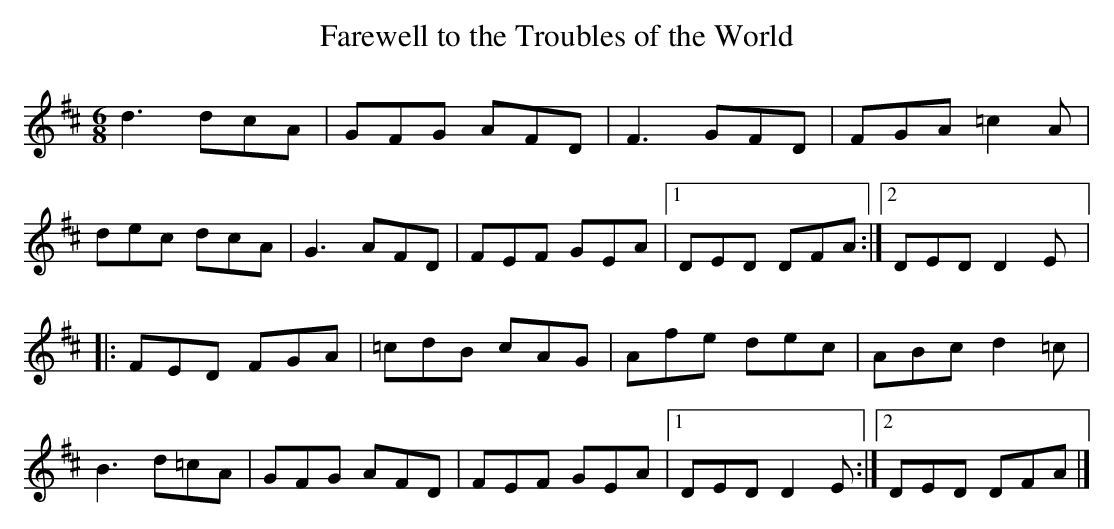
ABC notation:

X:1
T:Farewell to the Troubles of the World
M:6/8
L:1/8
K:D
d3 dcA | GFG AFD | F3 GFD | FGA =c2A |
dec dcA | G3 AFD | FEF GEA |1 DED DFA :|2 DED D2E |:
FED FGA | =cdB cAG | Afe dec | ABc d2=c |
B3 d=cA | GFG AFD | FEF GEA |1 DED D2E :|2 DED DFA |]
